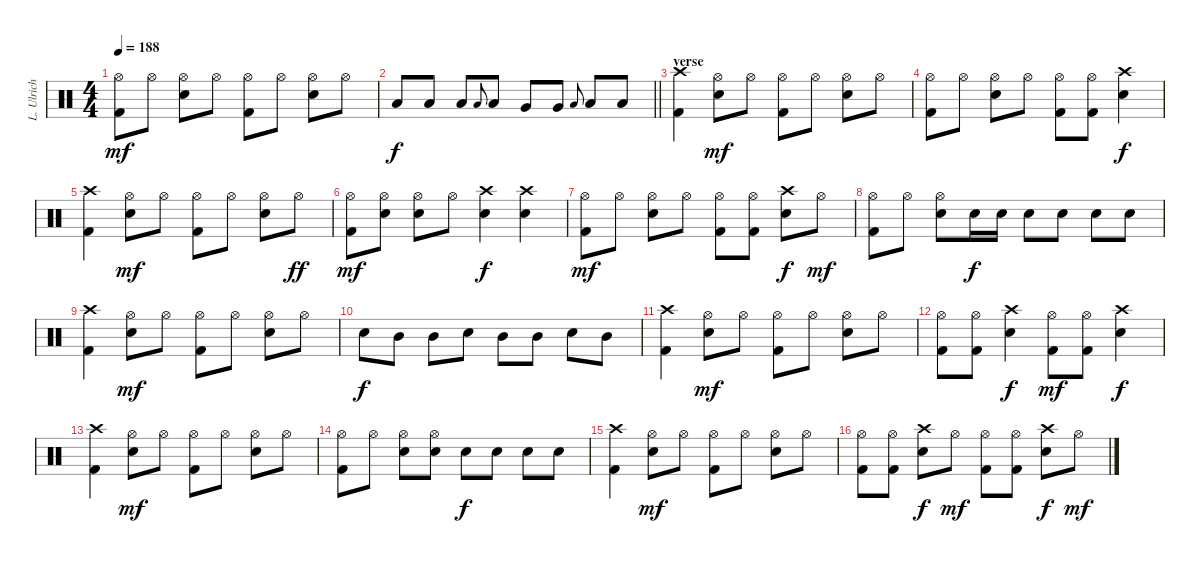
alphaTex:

\track ("L. Ulrich - Drums" "L. Ulrich ") {instrument percussion}
\staff {score}
\articulation defaults
\ts (4 4)
\tempo 188
\clef neutral
\ks c
("Hi-Hat (open)" "Kick (hit) 2").8{dy mf} "Hi-Hat (open)".8 ("Hi-Hat (open)" "Snare (hit) 2").8 "Hi-Hat (open)".8 ("Hi-Hat (open)" "Kick (hit) 2").8 "Hi-Hat (open)".8 ("Hi-Hat (open)" "Snare (hit) 2").8 "Hi-Hat (open)".8 |
\barLineRight lightlight "Low Tom (hit)".8{dy f} "Low Tom (hit)".8 "Low Tom (hit)".8 "Low Tom (hit)".8{gr onbeat} "Low Tom (hit)".8 "Very Low Tom (hit)".8 "Very Low Tom (hit)".8 "Low Floor Tom (hit)".8{gr onbeat} "Low Floor Tom (hit)".8 "Low Floor Tom (hit)".8
|
\section ("" "verse")
("Crash high (hit)" "Kick (hit) 2").4 ("Hi-Hat (open)" "Snare (hit) 2").8{dy mf} "Hi-Hat (open)".8 ("Hi-Hat (open)" "Kick (hit) 2").8 "Hi-Hat (open)".8 ("Hi-Hat (open)" "Snare (hit) 2").8 "Hi-Hat (open)".8 |
("Hi-Hat (open)" "Kick (hit) 2").8 "Hi-Hat (open)".8 ("Hi-Hat (open)" "Snare (hit) 2").8 "Hi-Hat (open)".8 ("Hi-Hat (open)" "Kick (hit) 2").8 ("Hi-Hat (open)" "Kick (hit) 2").8 ("Crash high (hit)" "Snare (hit) 2").4{dy f} |
("Crash high (hit)" "Kick (hit) 2").4 ("Hi-Hat (open)" "Snare (hit) 2").8{dy mf} "Hi-Hat (open)".8 ("Hi-Hat (open)" "Kick (hit) 2").8 "Hi-Hat (open)".8 ("Hi-Hat (open)" "Snare (hit) 2").8 "Hi-Hat (open)".8{dy ff} |
("Hi-Hat (open)" "Kick (hit) 2").8{dy mf} ("Hi-Hat (open)" "Snare (hit) 2").8 ("Hi-Hat (open)" "Snare (hit) 2").8 "Hi-Hat (open)".8 ("Crash high (hit)" "Snare (hit) 2").4{dy f} ("Crash high (hit)" "Snare (hit) 2").4 |
("Hi-Hat (open)" "Kick (hit) 2").8{dy mf} "Hi-Hat (open)".8 ("Hi-Hat (open)" "Snare (hit) 2").8 "Hi-Hat (open)".8 ("Hi-Hat (open)" "Kick (hit) 2").8 ("Hi-Hat (open)" "Kick (hit) 2").8 ("Crash high (hit)" "Snare (hit) 2").8{dy f} "Hi-Hat (open)".8{dy mf} |
("Hi-Hat (open)" "Kick (hit) 2").8 "Hi-Hat (open)".8 ("Hi-Hat (open)" "Snare (hit) 2").8 "Snare (hit) 2".16{dy f} "Snare (hit) 2".16 "Snare (hit) 2".8 "Snare (hit) 2".8 "Snare (hit) 2".8 "Snare (hit) 2".8 |
("Crash high (hit)" "Kick (hit) 2").4 ("Hi-Hat (open)" "Snare (hit) 2").8{dy mf} "Hi-Hat (open)".8 ("Hi-Hat (open)" "Kick (hit) 2").8 "Hi-Hat (open)".8 ("Hi-Hat (open)" "Snare (hit) 2").8 "Hi-Hat (open)".8 |
"Snare (hit) 2".8{dy f} "Mid Tom (hit)".8 "Mid Tom (hit)".8 "Snare (hit) 2".8 "Mid Tom (hit)".8 "Mid Tom (hit)".8 "Snare (hit) 2".8 "Mid Tom (hit)".8 |
("Crash high (hit)" "Kick (hit) 2").4 ("Hi-Hat (open)" "Snare (hit) 2").8{dy mf} "Hi-Hat (open)".8 ("Hi-Hat (open)" "Kick (hit) 2").8 "Hi-Hat (open)".8 ("Hi-Hat (open)" "Snare (hit) 2").8 "Hi-Hat (open)".8 |
("Hi-Hat (open)" "Kick (hit) 2").8 ("Hi-Hat (open)" "Kick (hit) 2").8 ("Crash high (hit)" "Snare (hit) 2").4{dy f} ("Hi-Hat (open)" "Kick (hit) 2").8{dy mf} ("Hi-Hat (open)" "Kick (hit) 2").8 ("Crash high (hit)" "Snare (hit) 2").4{dy f} |
("Crash high (hit)" "Kick (hit) 2").4 ("Hi-Hat (open)" "Snare (hit) 2").8{dy mf} "Hi-Hat (open)".8 ("Hi-Hat (open)" "Kick (hit) 2").8 "Hi-Hat (open)".8 ("Hi-Hat (open)" "Snare (hit) 2").8 "Hi-Hat (open)".8 |
("Hi-Hat (open)" "Kick (hit) 2").8 "Hi-Hat (open)".8 ("Hi-Hat (open)" "Snare (hit) 2").8 ("Hi-Hat (open)" "Snare (hit) 2").8 "Snare (hit) 2".8{dy f} "Snare (hit) 2".8 "Snare (hit) 2".8 "Snare (hit) 2".8 |
("Crash high (hit)" "Kick (hit) 2").4 ("Hi-Hat (open)" "Snare (hit) 2").8{dy mf} "Hi-Hat (open)".8 ("Hi-Hat (open)" "Kick (hit) 2").8 "Hi-Hat (open)".8 ("Hi-Hat (open)" "Snare (hit) 2").8 "Hi-Hat (open)".8 |
("Hi-Hat (open)" "Kick (hit) 2").8 ("Hi-Hat (open)" "Kick (hit) 2").8 ("Crash high (hit)" "Snare (hit) 2").8{dy f} "Hi-Hat (open)".8{dy mf} ("Hi-Hat (open)" "Kick (hit) 2").8 ("Hi-Hat (open)" "Kick (hit) 2").8 ("Crash high (hit)" "Snare (hit) 2").8{dy f} "Hi-Hat (open)".8{dy mf}
